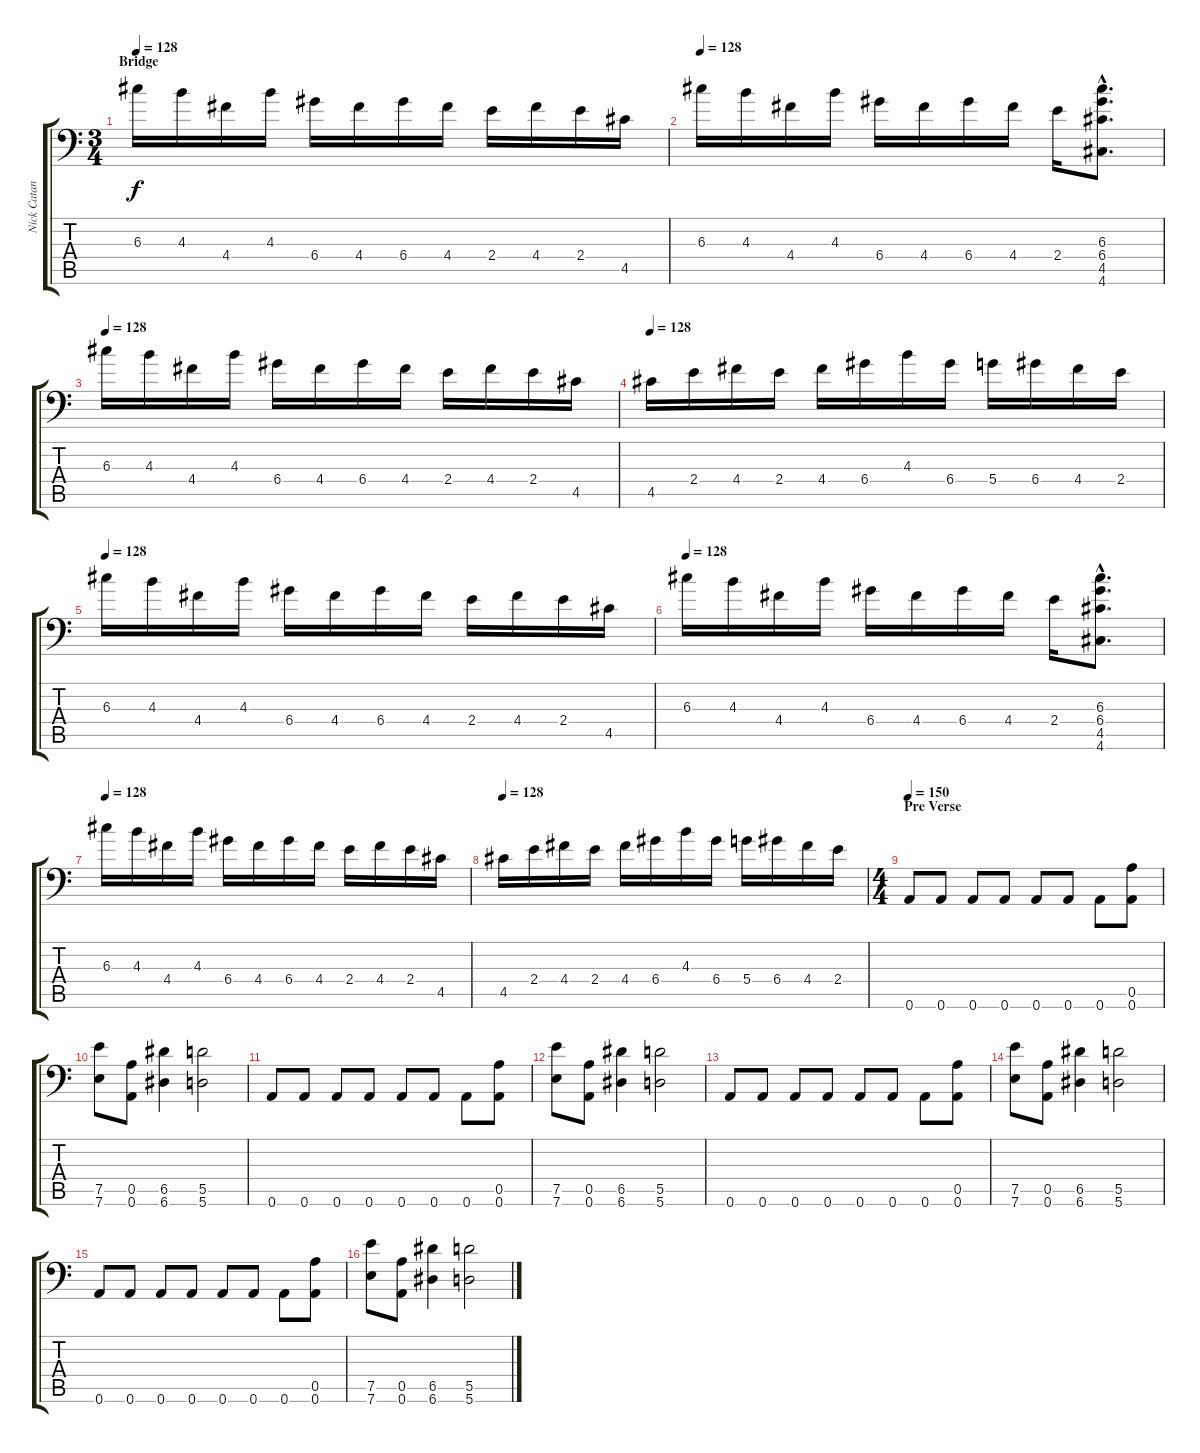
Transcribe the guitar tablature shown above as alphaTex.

\track ("Nick Catanese" "Nick Catan") {instrument distortionguitar}
\staff {score tabs}
\tuning (E4 B3 G3 D3 A2 A1) {hide}
\ts (3 4)
\section ("" "Bridge")
\tempo 100
\tempo 128
\clef f4
\ks c
6.3.16{dy f} 4.3.16 4.4.16 4.3.16 6.4.16 4.4.16 6.4.16 4.4.16 2.4.16 4.4.16 2.4.16 4.5.16 |
\tempo 128
6.3.16 4.3.16 4.4.16 4.3.16 6.4.16 4.4.16 6.4.16 4.4.16 2.4.16 (6.3{hac} 6.4{hac} 4.5{hac} 4.6{hac}).8{d} |
\tempo 128
6.3.16 4.3.16 4.4.16 4.3.16 6.4.16 4.4.16 6.4.16 4.4.16 2.4.16 4.4.16 2.4.16 4.5.16 |
\tempo 128
4.5.16 2.4.16 4.4.16 2.4.16 4.4.16 6.4.16 4.3.16 6.4.16 5.4.16 6.4.16 4.4.16 2.4.16 |
\tempo 128
6.3.16 4.3.16 4.4.16 4.3.16 6.4.16 4.4.16 6.4.16 4.4.16 2.4.16 4.4.16 2.4.16 4.5.16 |
\tempo 128
6.3.16 4.3.16 4.4.16 4.3.16 6.4.16 4.4.16 6.4.16 4.4.16 2.4.16 (6.3{hac} 6.4{hac} 4.5{hac} 4.6{hac}).8{d} |
\tempo 128
6.3.16 4.3.16 4.4.16 4.3.16 6.4.16 4.4.16 6.4.16 4.4.16 2.4.16 4.4.16 2.4.16 4.5.16 |
\tempo 128
4.5.16 2.4.16 4.4.16 2.4.16 4.4.16 6.4.16 4.3.16 6.4.16 5.4.16 6.4.16 4.4.16 2.4.16 |
\ts (4 4)
\section ("" "Pre Verse")
\tempo 150
0.6.8{volume 16} 0.6.8 0.6.8 0.6.8 0.6.8 0.6.8 0.6.8 (0.5 0.6).8 |
(7.5 7.6).8 (0.5 0.6).8 (6.5 6.6).4 (5.5 5.6).2 |
0.6.8 0.6.8 0.6.8 0.6.8 0.6.8 0.6.8 0.6.8 (0.5 0.6).8 |
(7.5 7.6).8 (0.5 0.6).8 (6.5 6.6).4 (5.5 5.6).2 |
0.6.8{volume 16} 0.6.8 0.6.8 0.6.8 0.6.8 0.6.8 0.6.8 (0.5 0.6).8 |
(7.5 7.6).8 (0.5 0.6).8 (6.5 6.6).4 (5.5 5.6).2 |
0.6.8 0.6.8 0.6.8 0.6.8 0.6.8 0.6.8 0.6.8 (0.5 0.6).8 |
(7.5 7.6).8 (0.5 0.6).8 (6.5 6.6).4 (5.5 5.6).2
